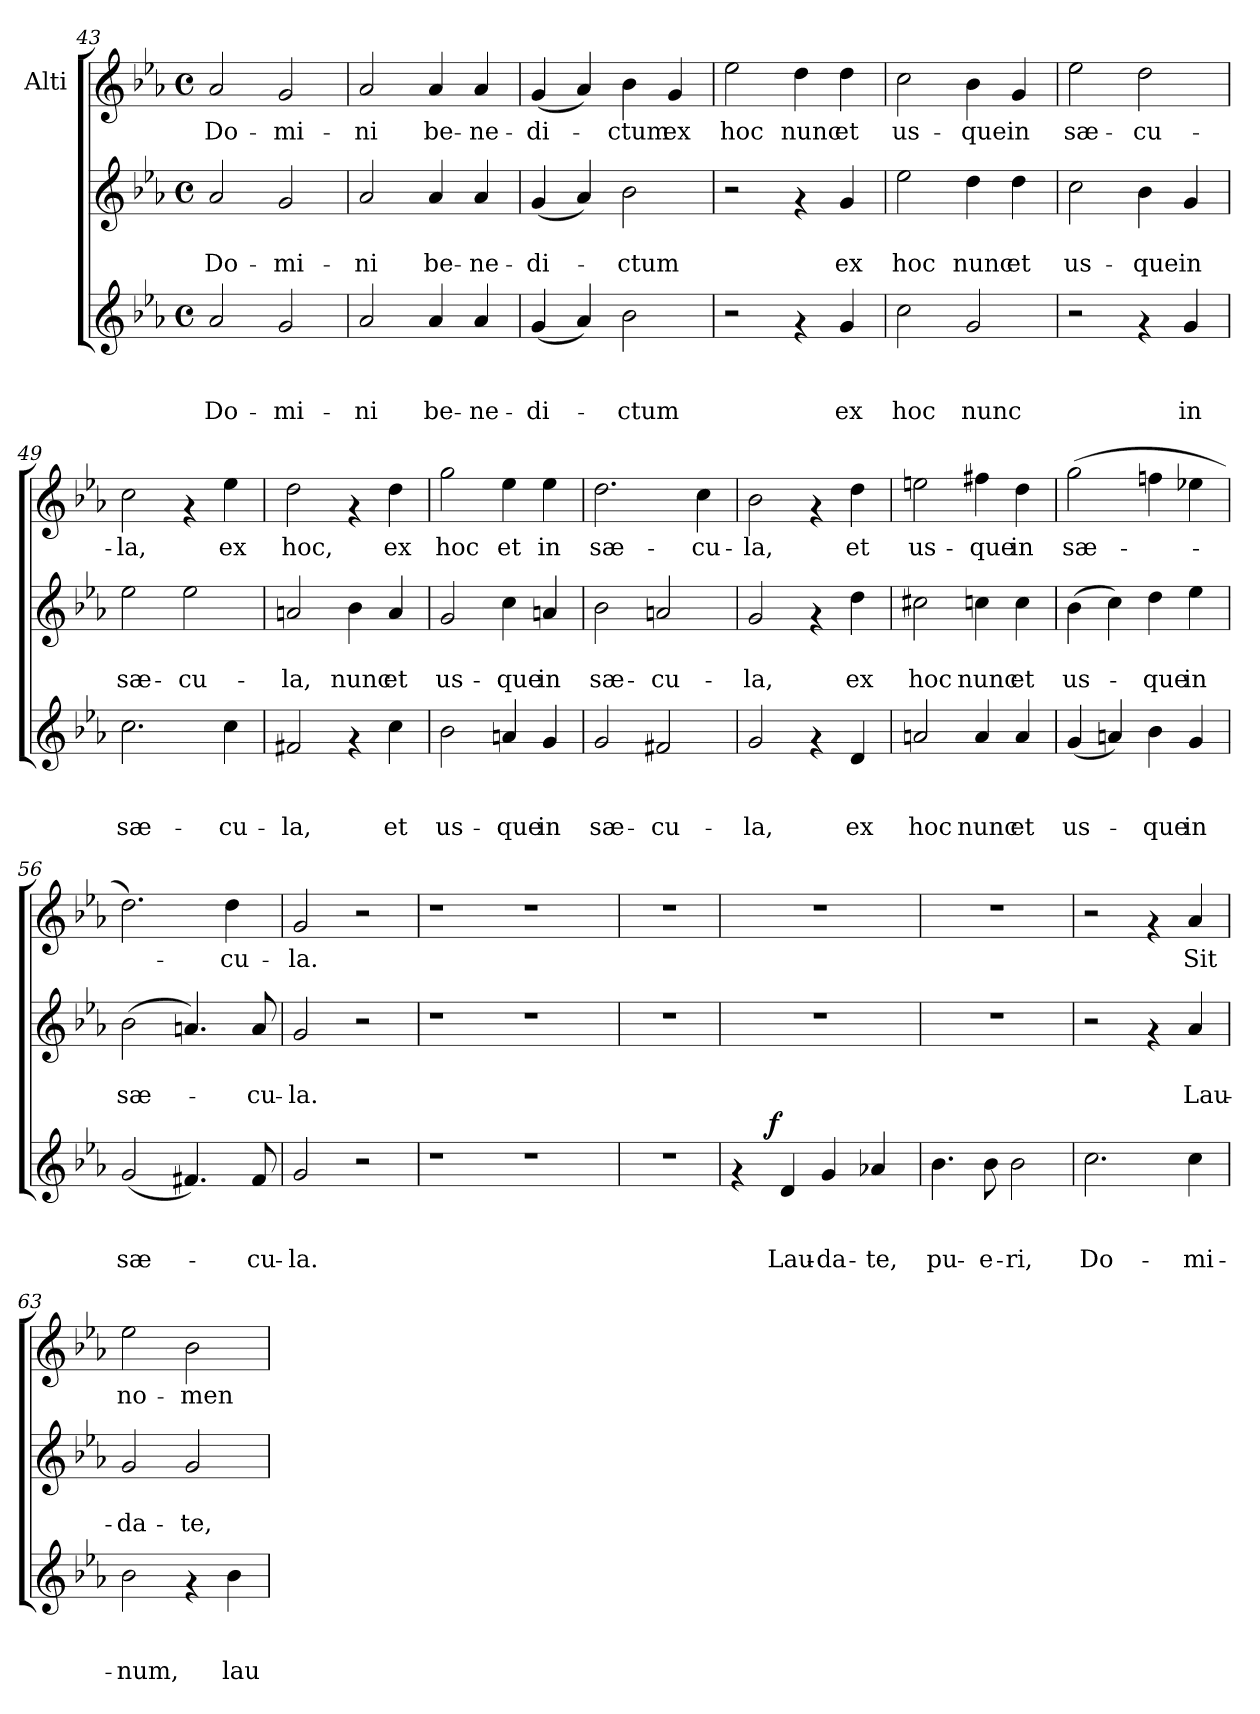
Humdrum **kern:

**kern	**text	**text	**text	**dynam	**kern	**text	**text	**kern	**text
*part3	*part3	*part3	*part3	*part3	*part2	*part2	*part2	*part1	*part1
*staff3	*staff3	*staff3	*staff3	*staff3	*staff2	*staff2	*staff2	*staff1	*staff1
*	*	*	*	*	*	*	*	*I"Alti	*
*clefG2	*	*	*	*	*clefG2	*	*	*clefG2	*
*k[b-e-a-]	*	*	*	*	*k[b-e-a-]	*	*	*k[b-e-a-]	*
*E-:	*	*	*	*	*E-:	*	*	*E-:	*
*M4/4	*	*	*	*	*M4/4	*	*	*M4/4	*
*met(c)	*	*	*	*	*met(c)	*	*	*met(c)	*
=43	=43	=43	=43	=43	=43	=43	=43	=43	=43
!	!	!	!LO:LY:b	!	!	!	!LO:LY:b	!	!LO:LY:b
2a-/	.	.	Do-	.	2a-/	.	Do-	2a-/	Do-
!	!	!	!LO:LY:b	!	!	!	!LO:LY:b	!	!LO:LY:b
2g/	.	.	-mi-	.	2g/	.	-mi-	2g/	-mi-
=44	=44	=44	=44	=44	=44	=44	=44	=44	=44
!	!	!	!LO:LY:b	!	!	!	!LO:LY:b	!	!LO:LY:b
2a-/	.	.	-ni	.	2a-/	.	-ni	2a-/	-ni
!	!	!	!LO:LY:b	!	!	!	!LO:LY:b	!	!LO:LY:b
4a-/	.	.	be-	.	4a-/	.	be-	4a-/	be-
!	!	!	!LO:LY:b	!	!	!	!LO:LY:b	!	!LO:LY:b
4a-/	.	.	-ne-	.	4a-/	.	-ne-	4a-/	-ne-
=45	=45	=45	=45	=45	=45	=45	=45	=45	=45
!	!	!	!LO:LY:b	!	!	!	!LO:LY:b	!	!LO:LY:b
(<4g/	.	.	-di-	.	(<4g/	.	-di-	(<4g/	-di-
4a-/)	.	.	.	.	4a-/)	.	.	4a-/)	.
!	!	!	!LO:LY:b	!	!	!	!LO:LY:b	!	!LO:LY:b
2b-\	.	.	-ctum	.	2b-\	.	-ctum	4b-\	-ctum
!	!	!	!	!	!	!	!	!	!LO:LY:b
.	.	.	.	.	.	.	.	4g/	ex
=46	=46	=46	=46	=46	=46	=46	=46	=46	=46
!	!	!	!	!	!	!	!	!	!LO:LY:b
2r	.	.	.	.	2r	.	.	2ee-\	hoc
!	!	!	!	!	!	!	!	!	!LO:LY:b
4rf	.	.	.	.	4rf	.	.	4dd\	nunc
!	!	!	!LO:LY:b	!	!	!	!LO:LY:b	!	!LO:LY:b
4g/	.	.	ex	.	4g/	.	ex	4dd\	et
=47	=47	=47	=47	=47	=47	=47	=47	=47	=47
!	!	!	!LO:LY:b	!	!	!	!LO:LY:b	!	!LO:LY:b
2cc\	.	.	hoc	.	2ee-\	.	hoc	2cc\	us-
!	!	!	!LO:LY:b	!	!	!	!LO:LY:b	!	!LO:LY:b
2g/	.	.	nunc	.	4dd\	.	nunc	4b-\	-que
!	!	!	!	!	!	!	!LO:LY:b	!	!LO:LY:b
.	.	.	.	.	4dd\	.	et	4g/	in
!!LO:LB:g=z
=48	=48	=48	=48	=48	=48	=48	=48	=48	=48
!	!	!	!	!	!	!	!LO:LY:b	!	!LO:LY:b
2r	.	.	.	.	2cc\	.	us-	2ee-\	sæ-
!	!	!	!	!	!	!	!LO:LY:b	!	!LO:LY:b
4rf	.	.	.	.	4b-\	.	-que	2dd\	-cu-
!	!	!	!LO:LY:b	!	!	!	!LO:LY:b	!	!
4g/	.	.	in	.	4g/	.	in	.	.
=49	=49	=49	=49	=49	=49	=49	=49	=49	=49
!	!	!	!LO:LY:b	!	!	!	!LO:LY:b	!	!LO:LY:b
2.cc\	.	.	sæ-	.	2ee-\	.	sæ-	2cc\	-la,
!	!	!	!	!	!	!	!LO:LY:b	!	!
.	.	.	.	.	2ee-\	.	-cu-	4rf	.
!	!	!	!LO:LY:b	!	!	!	!	!	!LO:LY:b
4cc\	.	.	-cu-	.	.	.	.	4ee-\	ex
=50	=50	=50	=50	=50	=50	=50	=50	=50	=50
!	!	!	!LO:LY:b	!	!	!	!LO:LY:b	!	!LO:LY:b
2f#X/	.	.	-la,	.	2an/	.	-la,	2dd\	hoc,
!	!	!	!	!	!	!	!LO:LY:b	!	!
4rf	.	.	.	.	4b-\	.	nunc	4rf	.
!	!	!	!LO:LY:b	!	!	!	!LO:LY:b	!	!LO:LY:b
4cc\	.	.	et	.	4a/	.	et	4dd\	ex
=51	=51	=51	=51	=51	=51	=51	=51	=51	=51
!	!	!	!LO:LY:b	!	!	!	!LO:LY:b	!	!LO:LY:b
2b-\	.	.	us-	.	2g/	.	us-	2gg\	hoc
!	!	!	!LO:LY:b	!	!	!	!LO:LY:b	!	!LO:LY:b
4an/	.	.	-que	.	4cc\	.	-que	4ee-\	et
!	!	!	!LO:LY:b	!	!	!	!LO:LY:b	!	!LO:LY:b
4g/	.	.	in	.	4an/	.	in	4ee-\	in
=52	=52	=52	=52	=52	=52	=52	=52	=52	=52
!	!	!	!LO:LY:b	!	!	!	!LO:LY:b	!	!LO:LY:b
2g/	.	.	sæ-	.	2b-\	.	sæ-	2.dd\	sæ-
!	!	!	!LO:LY:b	!	!	!	!LO:LY:b	!	!
2f#X/	.	.	-cu-	.	2an/	.	-cu-	.	.
!	!	!	!	!	!	!	!	!	!LO:LY:b
.	.	.	.	.	.	.	.	4cc\	-cu-
=53	=53	=53	=53	=53	=53	=53	=53	=53	=53
!	!	!	!LO:LY:b	!	!	!	!LO:LY:b	!	!LO:LY:b
2g/	.	.	-la,	.	2g/	.	-la,	2b-\	-la,
4rf	.	.	.	.	4rf	.	.	4rf	.
!	!	!	!LO:LY:b	!	!	!	!LO:LY:b	!	!LO:LY:b
4d/	.	.	ex	.	4dd\	.	ex	4dd\	et
!!LO:LB:g=z
=54	=54	=54	=54	=54	=54	=54	=54	=54	=54
!	!	!	!LO:LY:b	!	!	!	!LO:LY:b	!	!LO:LY:b
2an/	.	.	hoc	.	2cc#X\	.	hoc	2een\	us-
!	!	!	!LO:LY:b	!	!	!	!LO:LY:b	!	!LO:LY:b
4a/	.	.	nunc	.	4ccn\	.	nunc	4ff#X\	-que
!	!	!	!LO:LY:b	!	!	!	!LO:LY:b	!	!LO:LY:b
4a/	.	.	et	.	4cc\	.	et	4dd\	in
=55	=55	=55	=55	=55	=55	=55	=55	=55	=55
!	!	!	!LO:LY:b	!	!	!	!LO:LY:b	!	!LO:LY:b
(<4g/	.	.	us-	.	(>4b-\	.	us-	(>2gg\	sæ-
4an/)	.	.	.	.	4cc\)	.	.	.	.
!	!	!	!LO:LY:b	!	!	!	!LO:LY:b	!	!
4b-\	.	.	-que	.	4dd\	.	-que	4ffn\	.
!	!	!	!LO:LY:b	!	!	!	!LO:LY:b	!	!
4g/	.	.	in	.	4ee-\	.	in	4ee-X\	.
=56	=56	=56	=56	=56	=56	=56	=56	=56	=56
!	!	!	!LO:LY:b	!	!	!	!LO:LY:b	!	!
(<2g/	.	.	sæ-	.	(>2b-\	.	sæ-	2.dd\)	.
4.f#X/)	.	.	.	.	4.an/)	.	.	.	.
!	!	!	!	!	!	!	!	!	!LO:LY:b
.	.	.	.	.	.	.	.	4dd\	-cu-
!	!	!	!LO:LY:b	!	!	!	!LO:LY:b	!	!
8f#/	.	.	-cu-	.	8a/	.	-cu-	.	.
=57	=57	=57	=57	=57	=57	=57	=57	=57	=57
!	!	!	!LO:LY:b	!	!	!	!LO:LY:b	!	!LO:LY:b
2g/	.	.	-la.	.	2g/	.	-la.	2g/	-la.
2r	.	.	.	.	2r	.	.	2r	.
=58	=58	=58	=58	=58	=58	=58	=58	=58	=58
1r	.	.	.	.	1r	.	.	1r	.
1r	.	.	.	.	1r	.	.	1r	.
=59	=59	=59	=59	=59	=59	=59	=59	=59	=59
1r	.	.	.	.	1r	.	.	1r	.
=60	=60	=60	=60	=60	=60	=60	=60	=60	=60
*^	*	*	*	*	*	*	*	*	*
4rf	8..ryy	.	.	.	.	1r	.	.	1r	.
!	!	!	!	!	!LO:DY:a	!	!	!	!	!
.	2ryy	.	.	.	f	.	.	.	.	.
!	!	!	!	!LO:LY:b	!	!	!	!	!	!
4d/	.	.	.	Lau-	.	.	.	.	.	.
!	!	!	!	!LO:LY:b	!	!	!	!	!	!
4g/	.	.	.	-da-	.	.	.	.	.	.
.	4ryy	.	.	.	.	.	.	.	.	.
!	!	!	!	!LO:LY:b	!	!	!	!	!	!
4a-X/	.	.	.	-te,	.	.	.	.	.	.
.	32ryy	.	.	.	.	.	.	.	.	.
=61	=61	=61	=61	=61	=61	=61	=61	=61	=61	=61
!	!	!	!	!LO:LY:b	!	!	!	!	!	!
*v	*v	*	*	*	*	*	*	*	*	*
4.b-\	.	.	pu-	.	1r	.	.	1r	.
!	!	!	!LO:LY:b	!	!	!	!	!	!
8b-\	.	.	-e-	.	.	.	.	.	.
!	!	!	!LO:LY:b	!	!	!	!	!	!
2b-\	.	.	-ri,	.	.	.	.	.	.
!!LO:PB:g=z
=62	=62	=62	=62	=62	=62	=62	=62	=62	=62
!	!	!	!LO:LY:b	!	!	!	!	!	!
2.cc\	.	.	Do-	.	2r	.	.	2r	.
.	.	.	.	.	4rf	.	.	4rf	.
!	!	!	!LO:LY:b	!	!	!	!LO:LY:b	!	!LO:LY:b
4cc\	.	.	-mi-	.	4a-/	.	Lau-	4a-/	Sit
=63	=63	=63	=63	=63	=63	=63	=63	=63	=63
!	!	!	!LO:LY:b	!	!	!	!LO:LY:b	!	!LO:LY:b
2b-\	.	.	-num,	.	2g/	.	-da-	2ee-\	no-
!	!	!	!	!	!	!	!LO:LY:b	!	!LO:LY:b
4rf	.	.	.	.	2g/	.	-te,	2b-\	-men
!	!	!	!LO:LY:b	!	!	!	!	!	!
4b-\	.	.	lau-	.	.	.	.	.	.
=	=	=	=	=	=	=	=	=	=
*-	*-	*-	*-	*-	*-	*-	*-	*-	*-
